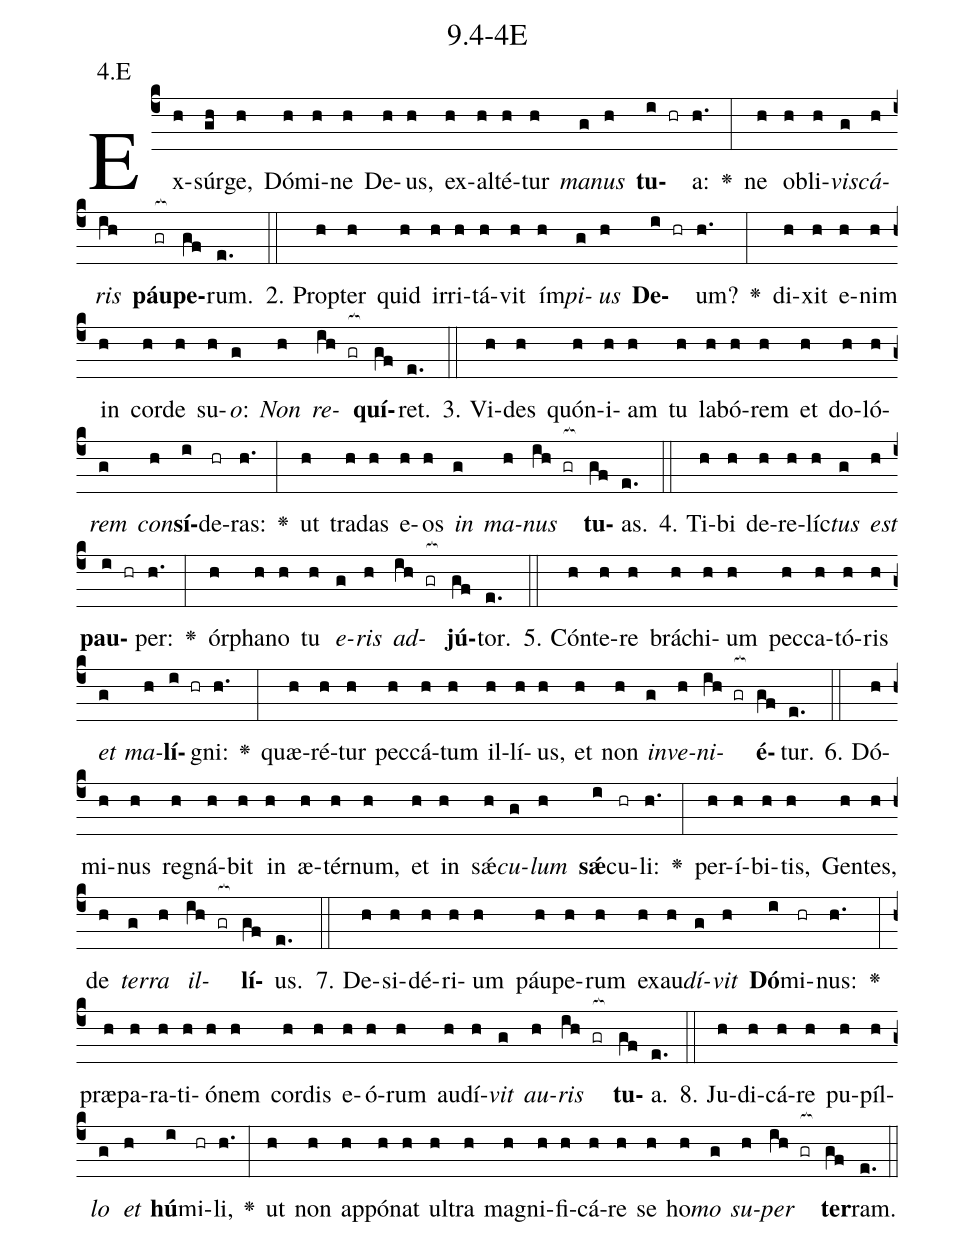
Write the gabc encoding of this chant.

name: 9.4-4E;
annotation: 4.E;
%%
(c4)Ex(h)súr(gh)ge,(h) Dó(h)mi(h)ne(h) De(h)us,(h) ex(h)al(h)té(h)tur(h) <i>ma</i>(g)<i>nus</i>(h) <b>tu</b>(i hr)a:(h.) <v>\greheightstar</v>(:) ne(h) ob(h)li(h)<i>vis</i>(g)<i>cá</i>(h)<i>ris</i>(ih) <b>páu</b>(gr[ocb:1{])<b>pe</b>(gf[ocb:0}])rum.(e.) (::)
2. Prop(h)ter(h) quid(h) ir(h)ri(h)tá(h)vit(h) ím(h)<i>pi</i>(g)<i>us</i>(h) <b>De</b>(i hr)um?(h.) <v>\greheightstar</v>(:) di(h)xit(h) e(h)nim(h) in(h) cor(h)de(h) su(h)<i>o</i>:(g) <i>Non</i>(h) <i>re</i>(ih gr[ocb:1{])<b>quí</b>(gf[ocb:0}])ret.(e.) (::)
3. Vi(h)des(h) quón(h)i(h)am(h) tu(h) la(h)bó(h)rem(h) et(h) do(h)ló(h)<i>rem</i>(g) <i>con</i>(h)<b>sí</b>(i)de(hr)ras:(h.) <v>\greheightstar</v>(:) ut(h) tra(h)das(h) e(h)os(h) <i>in</i>(g) <i>ma</i>(h)<i>nus</i>(ih gr[ocb:1{]) <b>tu</b>(gf[ocb:0}])as.(e.) (::)
4. Ti(h)bi(h) de(h)re(h)líc(h)<i>tus</i>(g) <i>est</i>(h) <b>pau</b>(i hr)per:(h.) <v>\greheightstar</v>(:) ór(h)pha(h)no(h) tu(h) <i>e</i>(g)<i>ris</i>(h) <i>ad</i>(ih gr[ocb:1{])<b>jú</b>(gf[ocb:0}])tor.(e.) (::)
5. Cón(h)te(h)re(h) brá(h)chi(h)um(h) pec(h)ca(h)tó(h)ris(h) <i>et</i>(g) <i>ma</i>(h)<b>lí</b>(i hr)gni:(h.) <v>\greheightstar</v>(:) quæ(h)ré(h)tur(h) pec(h)cá(h)tum(h) il(h)lí(h)us,(h) et(h) non(h) <i>in</i>(g)<i>ve</i>(h)<i>ni</i>(ih gr[ocb:1{])<b>é</b>(gf[ocb:0}])tur.(e.) (::)
6. Dó(h)mi(h)nus(h) re(h)gná(h)bit(h) in(h) æ(h)tér(h)num,(h) et(h) in(h) sǽ(h)<i>cu</i>(g)<i>lum</i>(h) <b>sǽ</b>(i)cu(hr)li:(h.) <v>\greheightstar</v>(:) per(h)í(h)bi(h)tis,(h) Gen(h)tes,(h) de(h) <i>ter</i>(g)<i>ra</i>(h) <i>il</i>(ih gr[ocb:1{])<b>lí</b>(gf[ocb:0}])us.(e.) (::)
7. De(h)si(h)dé(h)ri(h)um(h) páu(h)pe(h)rum(h) ex(h)au(h)<i>dí</i>(g)<i>vit</i>(h) <b>Dó</b>(i)mi(hr)nus:(h.) <v>\greheightstar</v>(:) præ(h)pa(h)ra(h)ti(h)ó(h)nem(h) cor(h)dis(h) e(h)ó(h)rum(h) au(h)dí(h)<i>vit</i>(g) <i>au</i>(h)<i>ris</i>(ih gr[ocb:1{]) <b>tu</b>(gf[ocb:0}])a.(e.) (::)
8. Ju(h)di(h)cá(h)re(h) pu(h)píl(h)<i>lo</i>(g) <i>et</i>(h) <b>hú</b>(i)mi(hr)li,(h.) <v>\greheightstar</v>(:) ut(h) non(h) ap(h)pó(h)nat(h) ul(h)tra(h) ma(h)gni(h)fi(h)cá(h)re(h) se(h) ho(h)<i>mo</i>(g) <i>su</i>(h)<i>per</i>(ih gr[ocb:1{]) <b>ter</b>(gf[ocb:0}])ram.(e.) (::)
